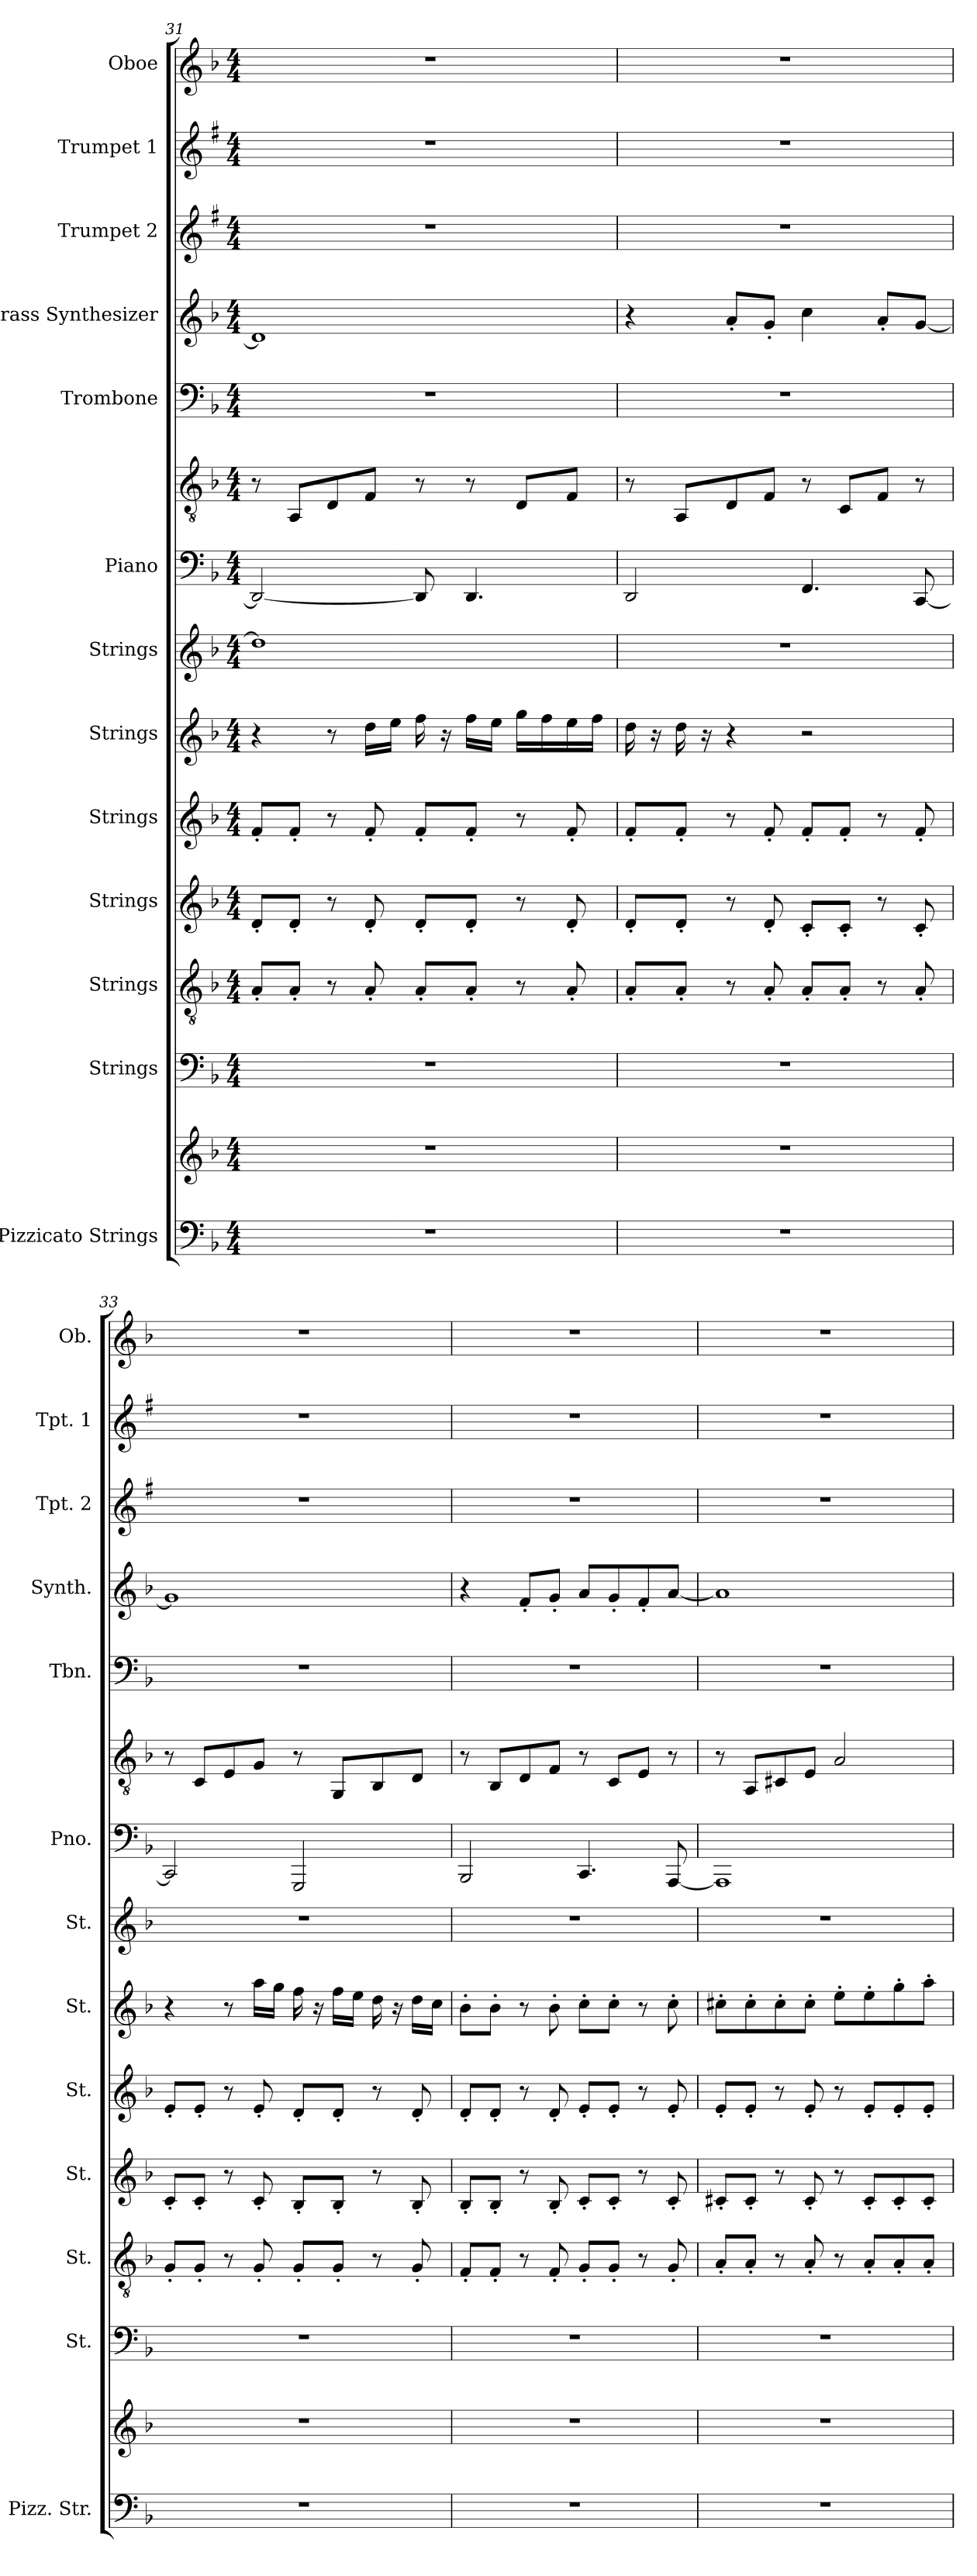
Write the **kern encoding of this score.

**kern	**kern	**kern	**kern	**kern	**kern	**kern	**kern	**kern	**kern	**kern	**kern	**kern	**kern	**kern
*part13	*part13	*part12	*part11	*part10	*part9	*part8	*part7	*part6	*part6	*part5	*part4	*part3	*part2	*part1
*staff15	*staff14	*staff13	*staff12	*staff11	*staff10	*staff9	*staff8	*staff7	*staff6	*staff5	*staff4	*staff3	*staff2	*staff1
*I"Pizzicato Strings	*	*I"Strings	*I"Strings	*I"Strings	*I"Strings	*I"Strings	*I"Strings	*I"Piano	*	*I"Trombone	*I"Brass Synthesizer	*I"Trumpet 2	*I"Trumpet 1	*I"Oboe
*I'Pizz. Str.	*	*I'St.	*I'St.	*I'St.	*I'St.	*I'St.	*I'St.	*I'Pno.	*	*I'Tbn.	*I'Synth.	*I'Tpt. 2	*I'Tpt. 1	*I'Ob.
*clefF4	*clefG2	*clefF4	*clefGv2	*clefG2	*clefG2	*clefG2	*clefG2	*clefF4	*clefGv2	*clefF4	*clefG2	*clefG2	*clefG2	*clefG2
*	*	*	*	*	*	*	*	*	*	*	*	*ITrd1c2	*ITrd1c2	*
*k[b-]	*k[b-]	*k[b-]	*k[b-]	*k[b-]	*k[b-]	*k[b-]	*k[b-]	*k[b-]	*k[b-]	*k[b-]	*k[b-]	*k[b-]	*k[b-]	*k[b-]
*M4/4	*M4/4	*M4/4	*M4/4	*M4/4	*M4/4	*M4/4	*M4/4	*M4/4	*M4/4	*M4/4	*M4/4	*M4/4	*M4/4	*M4/4
=31	=31	=31	=31	=31	=31	=31	=31	=31	=31	=31	=31	=31	=31	=31
1r	1r	1r	8A'/L	8d'/L	8f'/L	4r	1dd]	2DD/_	8r	1r	1d]	1r	1r	1r
.	.	.	8A'/J	8d'/J	8f'/J	.	.	.	8AA/L	.	.	.	.	.
.	.	.	8r	8r	8r	8r	.	.	8D/	.	.	.	.	.
.	.	.	8A'/	8d'/	8f'/	16dd\LL	.	.	8F/J	.	.	.	.	.
.	.	.	.	.	.	16ee\JJ	.	.	.	.	.	.	.	.
.	.	.	8A'/L	8d'/L	8f'/L	16ff\	.	8DD/]	8r	.	.	.	.	.
.	.	.	.	.	.	16r	.	.	.	.	.	.	.	.
.	.	.	8A'/J	8d'/J	8f'/J	16ff\LL	.	4.DD/	8r	.	.	.	.	.
.	.	.	.	.	.	16ee\JJ	.	.	.	.	.	.	.	.
.	.	.	8r	8r	8r	16gg\LL	.	.	8D/L	.	.	.	.	.
.	.	.	.	.	.	16ff\	.	.	.	.	.	.	.	.
.	.	.	8A'/	8d'/	8f'/	16ee\	.	.	8F/J	.	.	.	.	.
.	.	.	.	.	.	16ff\JJ	.	.	.	.	.	.	.	.
!!LO:PB:g=z
=32	=32	=32	=32	=32	=32	=32	=32	=32	=32	=32	=32	=32	=32	=32
1r	1r	1r	8A'/L	8d'/L	8f'/L	16dd\	1r	2DD/	8r	1r	4r	1r	1r	1r
.	.	.	.	.	.	16r	.	.	.	.	.	.	.	.
.	.	.	8A'/J	8d'/J	8f'/J	16dd\	.	.	8AA/L	.	.	.	.	.
.	.	.	.	.	.	16r	.	.	.	.	.	.	.	.
.	.	.	8r	8r	8r	4r	.	.	8D/	.	8a'/L	.	.	.
.	.	.	8A'/	8d'/	8f'/	.	.	.	8F/J	.	8g'/J	.	.	.
.	.	.	8A'/L	8c'/L	8f'/L	2r	.	4.FF/	8r	.	4cc\	.	.	.
.	.	.	8A'/J	8c'/J	8f'/J	.	.	.	8C/L	.	.	.	.	.
.	.	.	8r	8r	8r	.	.	.	8F/J	.	8a'/L	.	.	.
.	.	.	8A'/	8c'/	8f'/	.	.	[8CC/	8r	.	[8g/J	.	.	.
=33	=33	=33	=33	=33	=33	=33	=33	=33	=33	=33	=33	=33	=33	=33
1r	1r	1r	8G'/L	8c'/L	8e'/L	4r	1r	2CC/]	8r	1r	1g]	1r	1r	1r
.	.	.	8G'/J	8c'/J	8e'/J	.	.	.	8C/L	.	.	.	.	.
.	.	.	8r	8r	8r	8r	.	.	8E/	.	.	.	.	.
.	.	.	8G'/	8c'/	8e'/	16aa\LL	.	.	8G/J	.	.	.	.	.
.	.	.	.	.	.	16gg\JJ	.	.	.	.	.	.	.	.
.	.	.	8G'/L	8B-'/L	8d'/L	16ff\	.	2GGG/	8r	.	.	.	.	.
.	.	.	.	.	.	16r	.	.	.	.	.	.	.	.
.	.	.	8G'/J	8B-'/J	8d'/J	16ff\LL	.	.	8GG/L	.	.	.	.	.
.	.	.	.	.	.	16ee\JJ	.	.	.	.	.	.	.	.
.	.	.	8r	8r	8r	16dd\	.	.	8BB-/	.	.	.	.	.
.	.	.	.	.	.	16r	.	.	.	.	.	.	.	.
.	.	.	8G'/	8B-'/	8d'/	16dd\LL	.	.	8D/J	.	.	.	.	.
.	.	.	.	.	.	16cc\JJ	.	.	.	.	.	.	.	.
=34	=34	=34	=34	=34	=34	=34	=34	=34	=34	=34	=34	=34	=34	=34
1r	1r	1r	8F'/L	8B-'/L	8d'/L	8b-'\L	1r	2BBB-/	8r	1r	4r	1r	1r	1r
.	.	.	8F'/J	8B-'/J	8d'/J	8b-'\J	.	.	8BB-/L	.	.	.	.	.
.	.	.	8r	8r	8r	8r	.	.	8D/	.	8f'/L	.	.	.
.	.	.	8F'/	8B-'/	8d'/	8b-'\	.	.	8F/J	.	8g'/J	.	.	.
.	.	.	8G'/L	8c'/L	8e'/L	8cc'\L	.	4.CC/	8r	.	8a/L	.	.	.
.	.	.	8G'/J	8c'/J	8e'/J	8cc'\J	.	.	8C/L	.	8g'/	.	.	.
.	.	.	8r	8r	8r	8r	.	.	8E/J	.	8f'/	.	.	.
.	.	.	8G'/	8c'/	8e'/	8cc'\	.	[8AAA/	8r	.	[8a/J	.	.	.
=35	=35	=35	=35	=35	=35	=35	=35	=35	=35	=35	=35	=35	=35	=35
1r	1r	1r	8A'/L	8c#X'/L	8e'/L	8cc#X'\L	1r	1AAA]	8r	1r	1a]	1r	1r	1r
.	.	.	8A'/J	8c#'/J	8e'/J	8cc#'\	.	.	8AA/L	.	.	.	.	.
.	.	.	8r	8r	8r	8cc#'\	.	.	8C#X/	.	.	.	.	.
.	.	.	8A'/	8c#'/	8e'/	8cc#'\J	.	.	8E/J	.	.	.	.	.
.	.	.	8r	8r	8r	8ee'\L	.	.	2A/	.	.	.	.	.
.	.	.	8A'/L	8c#'/L	8e'/L	8ee'\	.	.	.	.	.	.	.	.
.	.	.	8A'/	8c#'/	8e'/	8gg'\	.	.	.	.	.	.	.	.
.	.	.	8A'/J	8c#'/J	8e'/J	8aa'\J	.	.	.	.	.	.	.	.
=	=	=	=	=	=	=	=	=	=	=	=	=	=	=
*-	*-	*-	*-	*-	*-	*-	*-	*-	*-	*-	*-	*-	*-	*-
